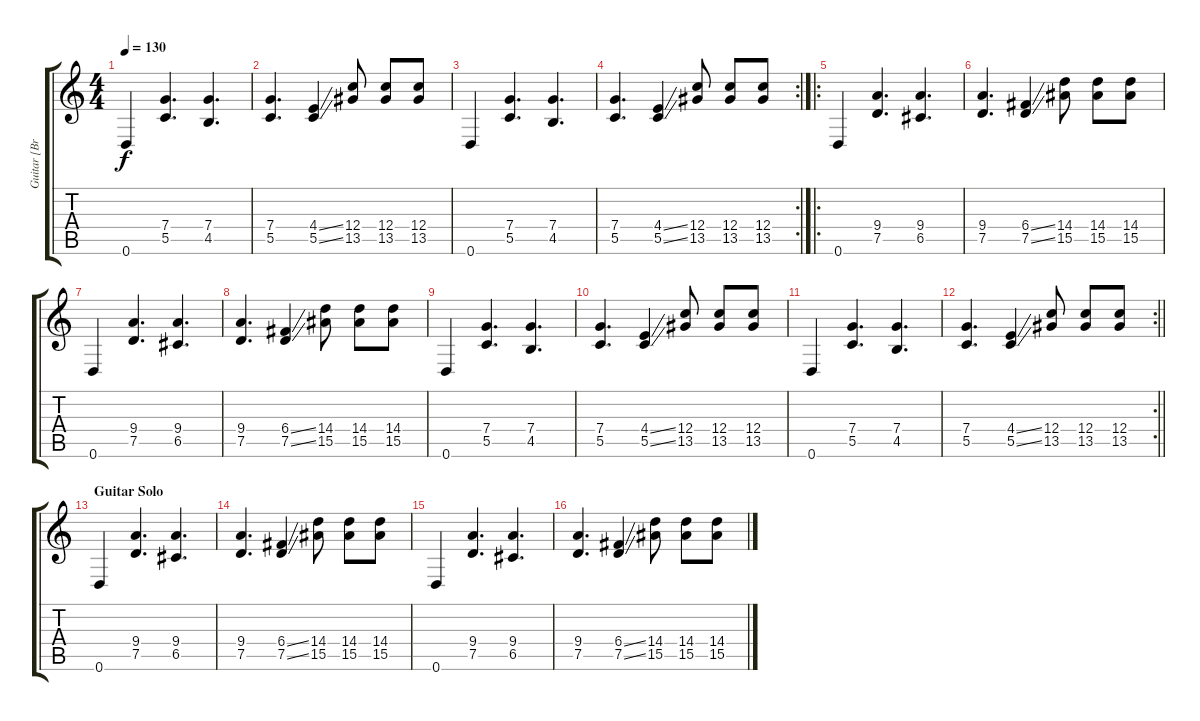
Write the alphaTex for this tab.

\track ("Guitar [Brent Hines]" "Guitar [Br") {instrument distortionguitar}
\staff {score tabs}
\tuning (D4 A3 F3 C3 G2 D2) {hide}
\ts (4 4)
\tempo 130
\clef g2
\ks c
0.6.4{dy f} (7.4 5.5).4{d} (7.4 4.5).4{d} |
(7.4 5.5).4{d} (4.4{ss} 5.5{ss}).4 (12.4 13.5).8 (12.4 13.5).8 (12.4 13.5).8 |
0.6.4 (7.4 5.5).4{d} (7.4 4.5).4{d} |
\rc 2
(7.4 5.5).4{d} (4.4{ss} 5.5{ss}).4 (12.4 13.5).8 (12.4 13.5).8 (12.4 13.5).8 |
\ro
0.6.4 (9.4 7.5).4{d} (9.4 6.5).4{d} |
(9.4 7.5).4{d} (6.4{ss} 7.5{ss}).4 (14.4 15.5).8 (14.4 15.5).8 (14.4 15.5).8 |
0.6.4 (9.4 7.5).4{d} (9.4 6.5).4{d} |
(9.4 7.5).4{d} (6.4{ss} 7.5{ss}).4 (14.4 15.5).8 (14.4 15.5).8 (14.4 15.5).8 |
0.6.4 (7.4 5.5).4{d} (7.4 4.5).4{d} |
(7.4 5.5).4{d} (4.4{ss} 5.5{ss}).4 (12.4 13.5).8 (12.4 13.5).8 (12.4 13.5).8 |
0.6.4 (7.4 5.5).4{d} (7.4 4.5).4{d} |
\rc 2
\barLineRight lightlight
(7.4 5.5).4{d} (4.4{ss} 5.5{ss}).4 (12.4 13.5).8 (12.4 13.5).8 (12.4 13.5).8 |
\section ("" "Guitar Solo")
0.6.4 (9.4 7.5).4{d} (9.4 6.5).4{d} |
(9.4 7.5).4{d} (6.4{ss} 7.5{ss}).4 (14.4 15.5).8 (14.4 15.5).8 (14.4 15.5).8 |
0.6.4 (9.4 7.5).4{d} (9.4 6.5).4{d} |
(9.4 7.5).4{d} (6.4{ss} 7.5{ss}).4 (14.4 15.5).8 (14.4 15.5).8 (14.4 15.5).8
